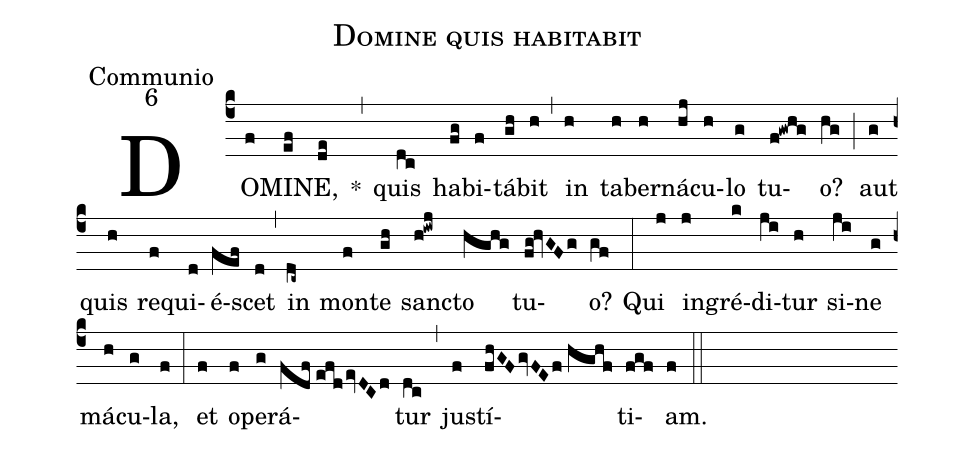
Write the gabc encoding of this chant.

name:Domine quis habitabit;
office-part:Communio;
mode:6;
%%
(c4) DO(f)MI(ef)NE,(de) *(,) quis(dc) ha(fg)bi(f)tá(gh)bit(h) (,) in(h) ta(h)ber(h)ná(hj)cu(h)lo(g) tu(f!gwhg)o?(hg) (;) aut(g) quis(h) re(f)qui(d)é(fef)scet(d) (,) in(dc~) mon(f)te(gh) sanc(h!iwj)to(hghg) tu(fg!hvGFg)o?(gf) (:) Qui(j) in(j)gré(k)di(ji)tur(h) si(ji)ne(g) má(h)cu(g)la,(f) (:) et(f) o(f)pe(g)rá(fdf//efdevDCd)tur(dc) (,) ju(f)stí(fhGFgvFEf//hghf)ti(fgf)am.(f) (::)
